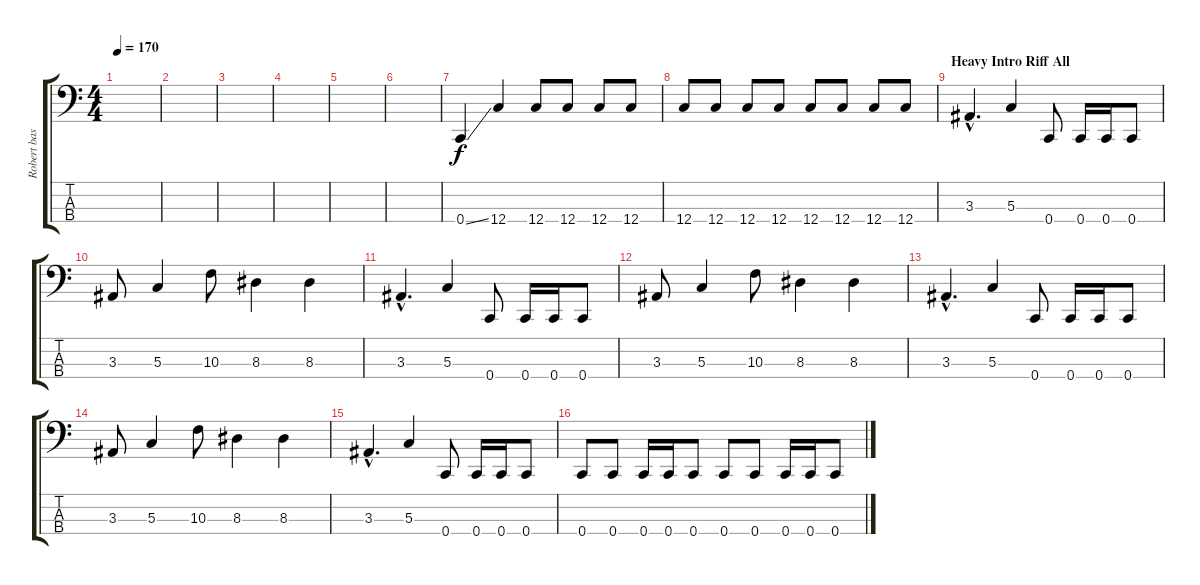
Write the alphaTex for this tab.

\track ("Robert bass" "Robert bas") {instrument electricbassfinger}
\staff {score tabs}
\tuning (F2 C2 G1 C1) {hide}
\ts (4 4)
\tempo 170
\clef f4
\ks c
|
|
|
|
|
|
0.4{ss}.4 12.4.4 12.4.8 12.4.8 12.4.8 12.4.8 |
12.4.8 12.4.8 12.4.8 12.4.8 12.4.8 12.4.8 12.4.8 12.4.8 |
\section ("" "Heavy Intro Riff All")
3.3{hac}.4{d} 5.3.4 0.4.8 0.4.16 0.4.16 0.4.8 |
3.3.8 5.3.4 10.3.8 8.3.4 8.3.4 |
3.3{hac}.4{d} 5.3.4 0.4.8 0.4.16 0.4.16 0.4.8 |
3.3.8 5.3.4 10.3.8 8.3.4 8.3.4 |
3.3{hac}.4{d} 5.3.4 0.4.8 0.4.16 0.4.16 0.4.8 |
3.3.8 5.3.4 10.3.8 8.3.4 8.3.4 |
3.3{hac}.4{d} 5.3.4 0.4.8 0.4.16 0.4.16 0.4.8 |
0.4.8 0.4.8 0.4.16 0.4.16 0.4.8 0.4.8 0.4.8 0.4.16 0.4.16 0.4.8
